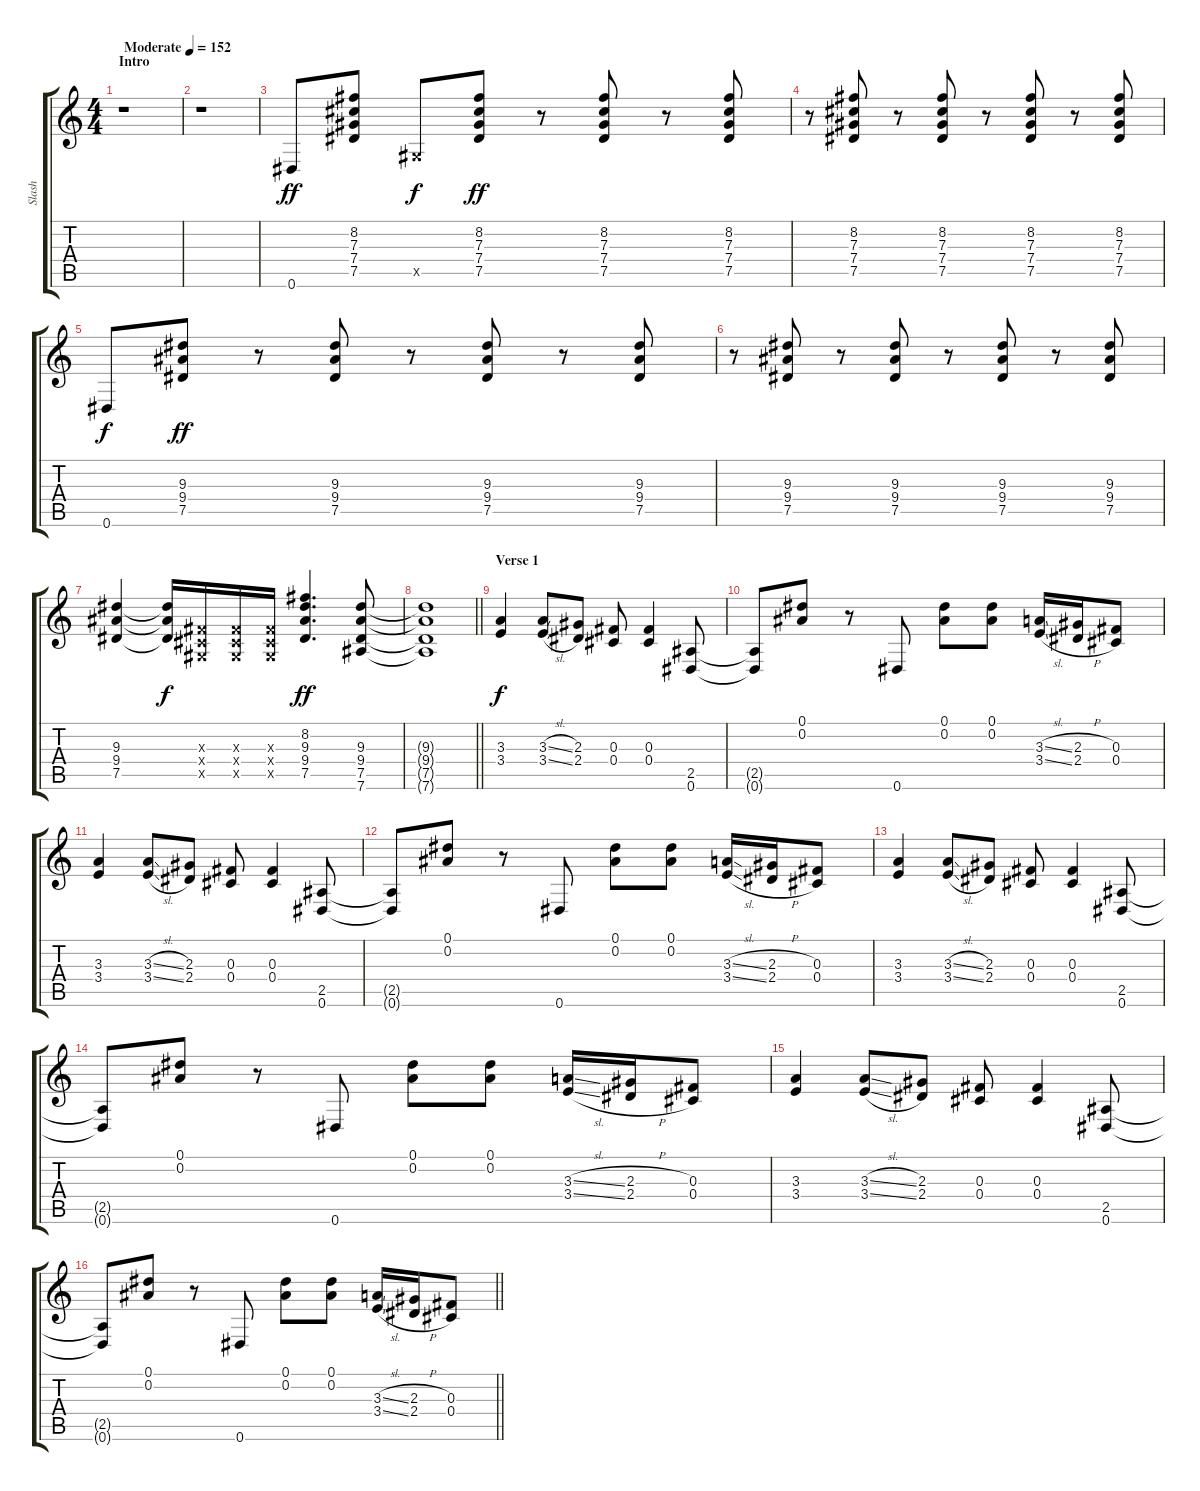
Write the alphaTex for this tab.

\track ("Slash" "Slash") {instrument distortionguitar}
\staff {score tabs}
\tuning (Eb4 Bb3 Gb3 Db3 Ab2 Eb2) {hide}
\ts (4 4)
\section ("" "Intro")
\tempo (152 "Moderate")
\clef g2
\ks c
r.1{dy ff instrument distortionguitar} |
r.1 |
0.6.8 (8.2 7.3 7.4 7.5).8 0.5{x}.8{dy f} (8.2 7.3 7.4 7.5).8{dy ff} r.8 (8.2 7.3 7.4 7.5).8 r.8 (8.2 7.3 7.4 7.5).8 |
r.8 (8.2 7.3 7.4 7.5).8 r.8 (8.2 7.3 7.4 7.5).8 r.8 (8.2 7.3 7.4 7.5).8 r.8 (8.2 7.3 7.4 7.5).8 |
0.6.8{dy f} (9.3 9.4 7.5).8{dy ff} r.8 (9.3 9.4 7.5).8 r.8 (9.3 9.4 7.5).8 r.8 (9.3 9.4 7.5).8 |
r.8 (9.3 9.4 7.5).8 r.8 (9.3 9.4 7.5).8 r.8 (9.3 9.4 7.5).8 r.8 (9.3 9.4 7.5).8 |
(9.3 9.4 7.5).4 (9.3{t} 9.4{t} 7.5{t}).16{dy f} (0.3{x} 0.4{x} 0.5{x}).16 (0.3{x} 0.4{x} 0.5{x}).16 (0.3{x} 0.4{x} 0.5{x}).16 (8.2 9.3 9.4 7.5).4{d dy ff} (9.3 9.4 7.5 7.6).8 |
\barLineRight lightlight
(9.3{t} 9.4{t} 7.5{t} 7.6{t}).1 |
\section ("" "Verse 1")
(3.3 3.4).4{dy f} (3.3{sl} 3.4{sl}).8 (2.3 2.4).8 (0.3 0.4).8 (0.3 0.4).4 (2.5 0.6).8 |
(2.5{t} 0.6{t}).8 (0.1 0.2).8 r.8 0.6.8 (0.1 0.2).8 (0.1 0.2).8 (3.3{sl} 3.4{sl}).16 (2.3{h} 2.4{h}).16 (0.3 0.4).8 |
(3.3 3.4).4 (3.3{sl} 3.4{sl}).8 (2.3 2.4).8 (0.3 0.4).8 (0.3 0.4).4 (2.5 0.6).8 |
(2.5{t} 0.6{t}).8 (0.1 0.2).8 r.8 0.6.8 (0.1 0.2).8 (0.1 0.2).8 (3.3{sl} 3.4{sl}).16 (2.3{h} 2.4{h}).16 (0.3 0.4).8 |
(3.3 3.4).4 (3.3{sl} 3.4{sl}).8 (2.3 2.4).8 (0.3 0.4).8 (0.3 0.4).4 (2.5 0.6).8 |
(2.5{t} 0.6{t}).8 (0.1 0.2).8 r.8 0.6.8 (0.1 0.2).8 (0.1 0.2).8 (3.3{sl} 3.4{sl}).16 (2.3{h} 2.4{h}).16 (0.3 0.4).8 |
(3.3 3.4).4 (3.3{sl} 3.4{sl}).8 (2.3 2.4).8 (0.3 0.4).8 (0.3 0.4).4 (2.5 0.6).8 |
\barLineRight lightlight
(2.5{t} 0.6{t}).8 (0.1 0.2).8 r.8 0.6.8 (0.1 0.2).8 (0.1 0.2).8 (3.3{sl} 3.4{sl}).16 (2.3{h} 2.4{h}).16 (0.3 0.4).8
